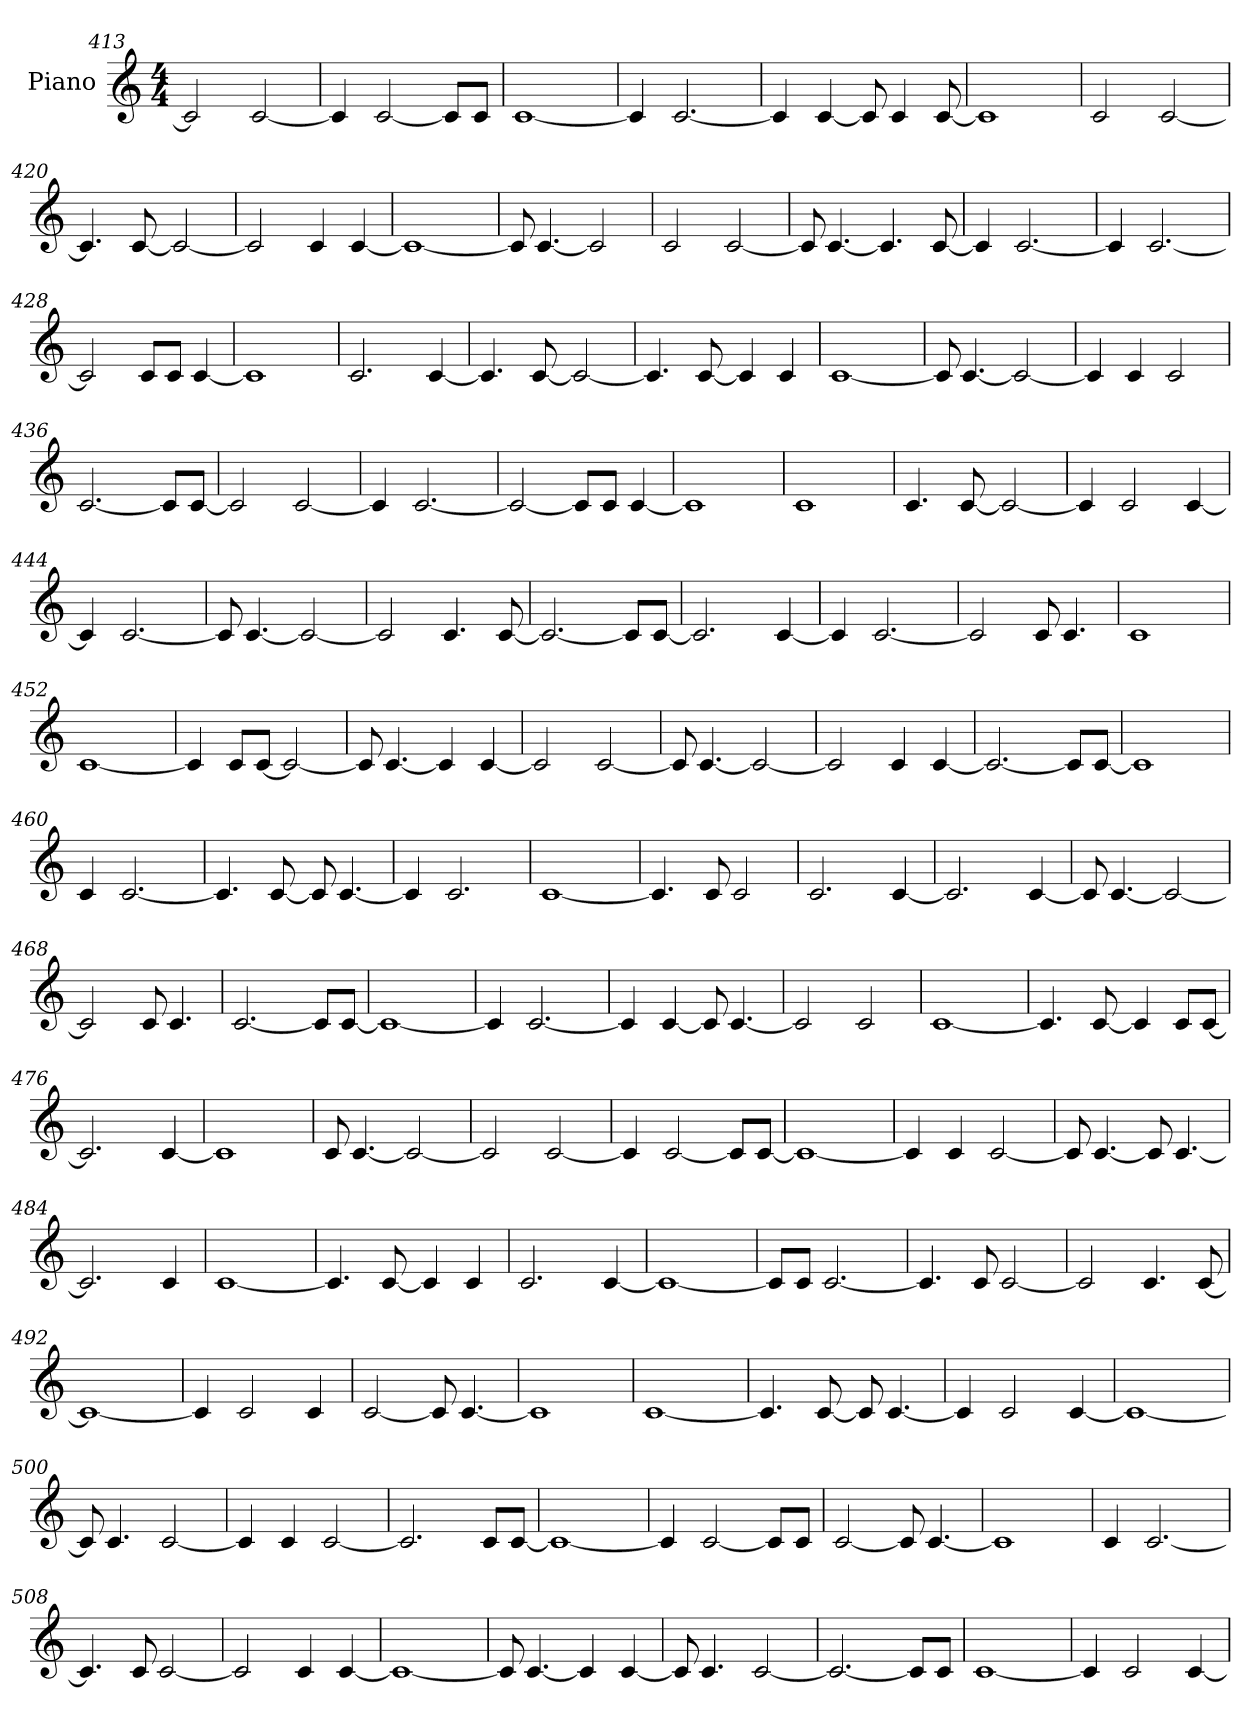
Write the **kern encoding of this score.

**kern
*part1
*staff1
*I"Piano
*I'Pno.
*clefG2
*k[]
*M4/4
=413
2c/]
[2c/
=414
4c/]
[2c/
8c/L]
8c/J
=415
[1c
=416
4c/]
[2.c/
=417
4c/]
[4c/
8c/]
4c/
[8c/
=418
1c]
=419
2c/
[2c/
=420
4.c/]
[8c/
2c/_
=421
2c/]
4c/
[4c/
=422
1c_
=423
8c/]
[4.c/
2c/]
=424
2c/
[2c/
=425
8c/]
[4.c/
4.c/]
[8c/
=426
4c/]
[2.c/
=427
4c/]
[2.c/
=428
2c/]
8c/L
8c/J
[4c/
=429
1c]
=430
2.c/
[4c/
=431
4.c/]
[8c/
2c/_
=432
4.c/]
[8c/
4c/]
4c/
=433
[1c
=434
8c/]
[4.c/
2c/_
=435
4c/]
4c/
2c/
=436
[2.c/
8c/L]
[8c/J
=437
2c/]
[2c/
=438
4c/]
[2.c/
=439
2c/_
8c/L]
8c/J
[4c/
=440
1c]
=441
1c
=442
4.c/
[8c/
2c/_
=443
4c/]
2c/
[4c/
=444
4c/]
[2.c/
=445
8c/]
[4.c/
2c/_
=446
2c/]
4.c/
[8c/
=447
2.c/_
8c/L]
[8c/J
=448
2.c/]
[4c/
=449
4c/]
[2.c/
=450
2c/]
8c/
4.c/
=451
1c
=452
[1c
=453
4c/]
8c/L
[8c/J
2c/_
=454
8c/]
[4.c/
4c/]
[4c/
=455
2c/]
[2c/
=456
8c/]
[4.c/
2c/_
=457
2c/]
4c/
[4c/
=458
2.c/_
8c/L]
[8c/J
=459
1c]
=460
4c/
[2.c/
=461
4.c/]
[8c/
8c/]
[4.c/
=462
4c/]
2.c/
=463
[1c
=464
4.c/]
8c/
2c/
=465
2.c/
[4c/
=466
2.c/]
[4c/
=467
8c/]
[4.c/
2c/_
=468
2c/]
8c/
4.c/
=469
[2.c/
8c/L]
[8c/J
=470
1c_
=471
4c/]
[2.c/
=472
4c/]
[4c/
8c/]
[4.c/
=473
2c/]
2c/
=474
[1c
=475
4.c/]
[8c/
4c/]
8c/L
[8c/J
=476
2.c/]
[4c/
=477
1c]
=478
8c/
[4.c/
2c/_
=479
2c/]
[2c/
=480
4c/]
[2c/
8c/L]
[8c/J
=481
1c_
=482
4c/]
4c/
[2c/
=483
8c/]
[4.c/
8c/]
[4.c/
=484
2.c/]
4c/
=485
[1c
=486
4.c/]
[8c/
4c/]
4c/
=487
2.c/
[4c/
=488
1c_
=489
8c/L]
8c/J
[2.c/
=490
4.c/]
8c/
[2c/
=491
2c/]
4.c/
[8c/
=492
1c_
=493
4c/]
2c/
4c/
=494
[2c/
8c/]
[4.c/
=495
1c]
=496
[1c
=497
4.c/]
[8c/
8c/]
[4.c/
=498
4c/]
2c/
[4c/
=499
1c_
=500
8c/]
4.c/
[2c/
=501
4c/]
4c/
[2c/
=502
2.c/]
8c/L
[8c/J
=503
1c_
=504
4c/]
[2c/
8c/L]
8c/J
=505
[2c/
8c/]
[4.c/
=506
1c]
=507
4c/
[2.c/
=508
4.c/]
8c/
[2c/
=509
2c/]
4c/
[4c/
=510
1c_
=511
8c/]
[4.c/
4c/]
[4c/
=512
8c/]
4.c/
[2c/
=513
2.c/_
8c/L]
8c/J
=514
[1c
=515
4c/]
2c/
[4c/
=
*-
